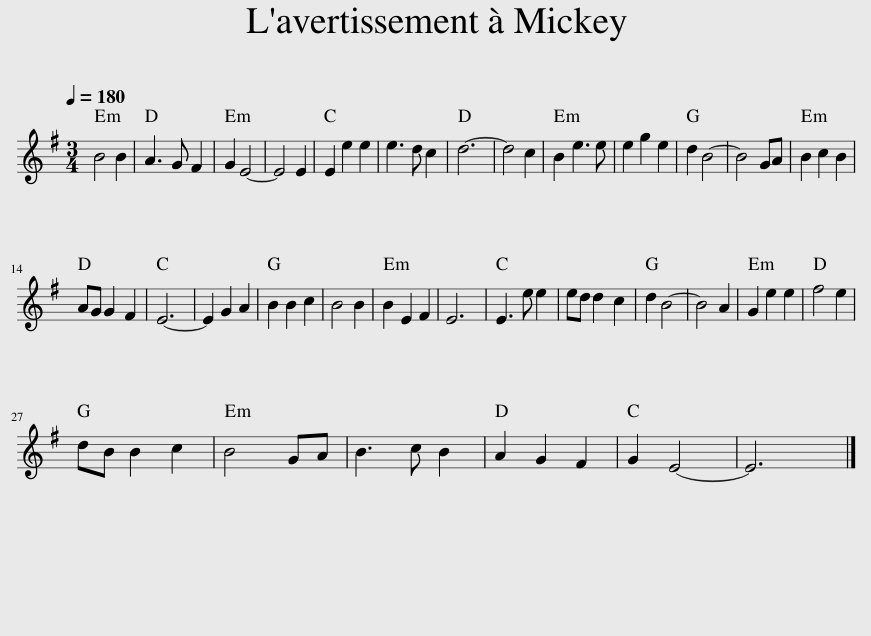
X:1
L:1/8
Q:1/4=180
M:3/4
I:linebreak $
K:Emin
V:1 treble
V:1
 B4 B2 | A3 G F2 | G2 E4- | E4 E2 | E2 e2 e2 | %5
 e3 d c2 | d6- | d4 c2 | B2 e3 e | e2 g2 e2 | %10
 d2 B4- | B4 GA | B2 c2 B2 |$ AG G2 F2 | E6- | %15
 E2 G2 A2 | B2 B2 c2 | B4 B2 | B2 E2 F2 | E6 | %20
 E3 e e2 | ed d2 c2 | d2 B4- | B4 A2 | G2 e2 e2 | %25
 f4 e2 |$ dB B2 c2 | B4 GA | B3 c B2 | A2 G2 F2 | %30
 G2 E4- | E6 |] %32
